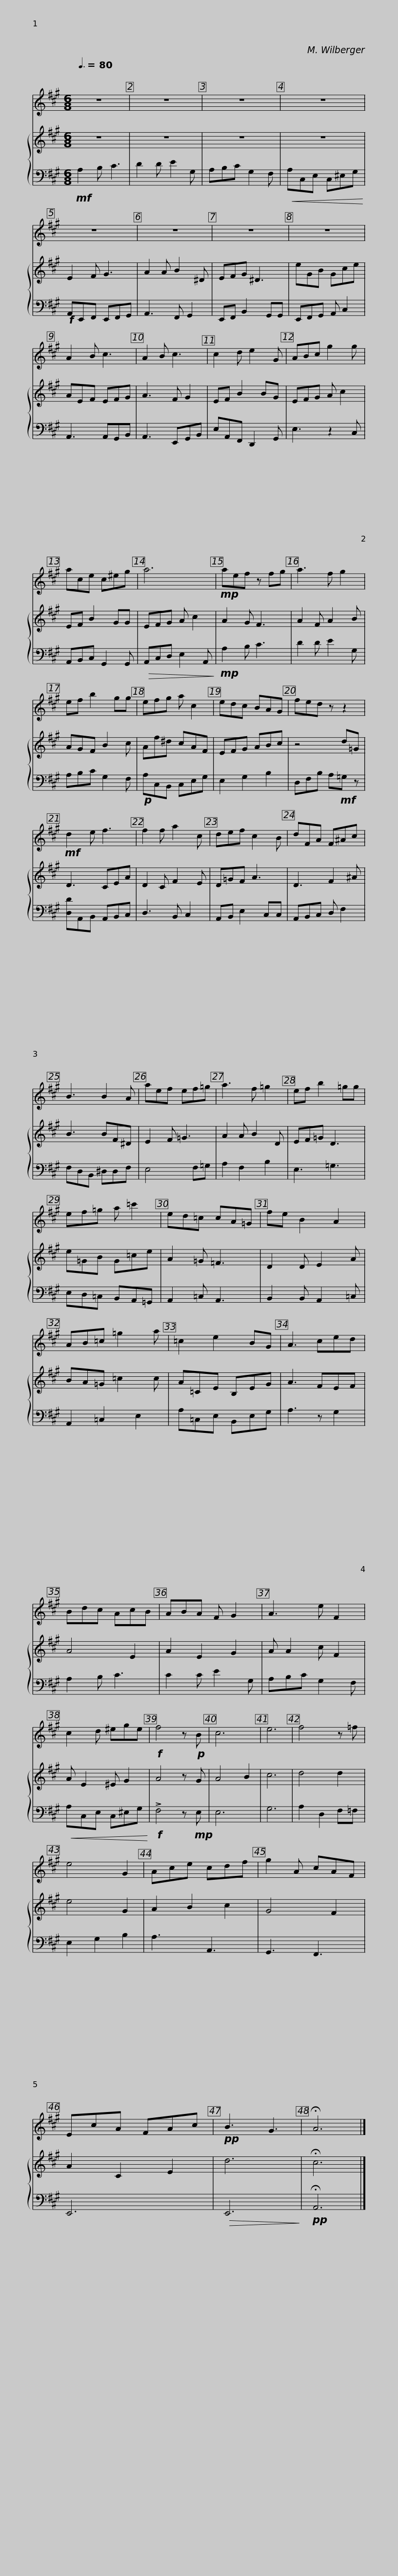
X:1
%%score 1 { 2 | 3 }
L:1/8
Q:3/8=80
M:6/8
I:linebreak $
K:A
V:1 treble
V:2 treble
V:3 bass
V:1
 z6 | z6 | z6 | z6 | z6 | %5
 z6 | z6 |$ z6 | A2 B c3 | A2 B c3 | %10
 c2 d e2 G | ABc g2 g | ace c^eg |$ a6 |!mp! aef z fg | %15
 a3 f g2 | ef b2 gg | efg a c2 | edc BAG | fed z z2 |$ %20
!mf! d2 e f3 | f2 f a2 c | def c2 B | dFA F^Ac | B3 B2 A | %25
 aef ef=g |$ a3 f =g2 | ef b2 =gg | ef=g a =c'2 | ed=c cA=G | %30
 fe B2 A2 | AB=c =g2 a |$ =c2 e2 BG | A3 ced | Bdc AcB | %35
 ABA F G2 | A3 e F2 | c2 d ^ege |!f! f4 z!p! B |$ c6 | %40
 e6 | f4 z =f | e4 G2 | Ace cdf | g2 A cAF | %45
 EcA FAc |!pp! B3 G3 | !fermata!A6 |] %48
V:2
 z6 | z6 | z6 | z6 | E2 F G3 | %5
 A2 A B2 ^D | EFG ^D3 |$ eGB Gce | AEF EFG | A3 F G2 | %10
 EF B2 BG | EFG A c2 | EF B2 GG |$ EFG A c2 | A2 G F3 | %15
 A2 F A2 B | AGF B2 c | Af^d cAF | EFG ABc | z4 d=G |$ %20
 D3 CEA | D2 C F2 E | D=GF A3 | D3 F2 ^A | B3 BF^D | %25
 E2 F =G3 |$ A2 A B2 D | EF=G D3 | e=GB G=ce | A2 =G =F3 | %30
 D2 D E2 A | BA=G =c2 c |$ A=CE B,EG | A3 FEF | A4 E2 | %35
 A2 E2 G2 | A A2 c F2 | A E2 ^E G2 | A4 z G |$ A4 B2 | %40
 c6 | d4 d2 | e4 G2 | A2 B2 c2 | G4 F2 | %45
 A2 C2 E2 | d6 | !fermata!c6 |] %48
V:3
!mf! A,2 B, C3 | D2 D E2 G, | A,B,C G,2 F, |!<(! A,C,E, C,^E,G,!<)! |!f! A,,E,,F,, E,,F,,G,, | %5
 A,,3 F,, G,,2 | E,,F,, B,,2 G,,G,, |$ E,,F,,G,, A,, C,2 | A,,3 A,,G,,B,, | A,,3 E,,G,,B,, | %10
 E,A,,F,, D,,2 G,, | E,3 z2 C, | A,,B,,C, G,,2 G,, |$!>(! A,,C,D, E,2 A,,!>)! |!mp! A,2 B, C3 | %15
 D2 D E2 G, | A,B,C G,2 F, |!p! A,C,B,, C,E,G, | E,2 G,2 B,2 | D,F,B, A,!mf!=G, z |$ %20
 [D,D]A,,B,, A,,B,,C, | D,3 B,, C,2 | A,,B,, E,2 C,C, | A,,B,,C, D, F,2 | F,D,B,, ^D,D,F, | %25
 E,4 F,=G, |$ A,2 F,2 B,2 | E,3 =G,3 | E,D,=C, B,,A,,=G,, | A,,2 =C, A,,3 | %30
 B,,2 B,, A,,2 =C, | A,,2 =C,2 E,2 |$ A,=C,E, B,,E,G, | A,3 z G,2 | A,2 B, C3 | %35
 C2 C E2 G, | A,B,C G,2 F, |!<(! A,C,E, C,^E,G,!<)! |!f! !>!F,4 z!mp! E, |$ E,6 | %40
 G,6 | A,2 D,2 F,=F, | E,2 G,2 B,2 | A,3 A,,3 | G,,3 F,,3 | %45
 E,,6 |!>(! E,,6!>)! |!pp! !fermata!A,,6 |] %48
